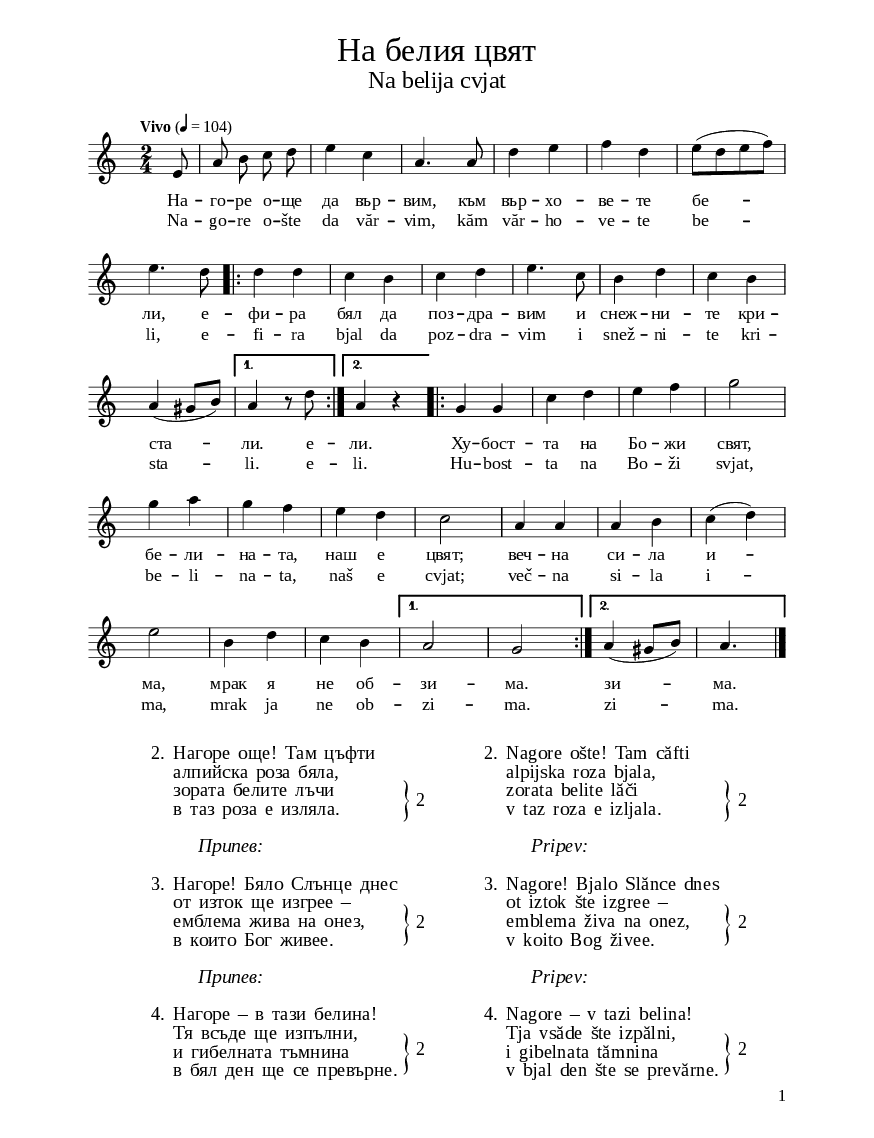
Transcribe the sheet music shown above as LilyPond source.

\version "2.24.2"

% include paper part and global functions
\include "include/globals.ily"

"rightBraces058" = \markup {
  \column {
    % repeat braces
    \translate #'(0 . -4.1 )
    \right-brace #20

    \translate #'(0 . -9.9 )
    \right-brace #20

    \translate #'(0 . -10.5 )
    \right-brace #20

  }
  \column {
    % repeat numbers
    \translate #'(0 . -4.5 )
    2
    \translate #'(0 . -11.8 )
    2

    \translate #'(0 . -12.2 )
    2

  }
}

"rightBraces059" = \markup {
  \column {
    % repeat braces
    \translate #'(0 . -8.3 )
    \right-brace #20


  }
  \column {
    % repeat numbers
    \translate #'(0 . -9.2 )
    2
  }
}

\bookpart {
  \label #'ref058
  \tocItem \markup "На белия цвят – Na belija cvjat"
  \include "include/bookpart-paper.ily"
  \score {
    \include "include/score-layout.ily"

    \new Voice \absolute {
      \clef treble
      \key a \minor
      \time 2/4
      \tempoFunc "Vivo" 4 "104"

      \autoBeamOff
      \partial 8

      e'8 | a'8  b'8 c''8 d''8 | e''4 c''4 | a'4. a'8 | d''4 e''4 | f''4 d''4 | e''8 ([ d''8 e''8 f''8 ]) | \break
      e''4. d''8 \repeat volta 2 {
        | d''4 d''4 |  c''4 b'4 |  c''4 d''4 |  e''4. c''8 |  b'4 d''4 | c''4 b'4 | \break
        a'4 ( gis'8 [b'8]) |
      } \alternative { { a'4 r8 d''8 } {  a'4 r4 } }
      \repeat volta 2 {
        | g'4 g'4 | c''4 d''4 | e''4 f''4 | g''2\break
        | g''4 a''4 |  g''4 f''4 |  e''4 d''4 |  c''2 | a'4 a'4 | a'4 b'4 | c''4 ( d''4 ) | \break
        e''2 | b'4 d''4| c''4 b'4 |
      } \alternative { { a'2 | g'2  }  {   a'4 (gis'8[b'8])  | a'4. \bar "|." \break } }
    }

    \addlyrics {
      На -- го -- ре о -- ще да вър -- вим, към вър -- хо -- ве -- те бе --
      ли, е -- фи -- ра бял да поз -- дра -- вим и снеж -- ни -- те кри --
      ста -- ли. е -- ли. Ху -- бост -- та на Бо -- жи свят,
      бе -- ли -- на -- та, наш е цвят;  веч -- на си -- ла и --
      ма, мрак я не об -- зи -- ма. зи -- ма.
    }

    \addlyrics {
      Na -- go -- re o -- šte da văr -- vim, kăm văr -- ho -- ve -- te be --
      li, e -- fi -- ra bjal da poz -- dra -- vim i snež -- ni -- te kri --
      sta -- li. e -- li. Hu -- bost -- ta na Bo -- ži svjat,
      be -- li -- na -- ta, naš e cvjat;  več -- na si -- la i --
      ma, mrak ja ne ob -- zi -- ma. zi -- ma.
    }
    \header {
      title = \titleFunc "На белия цвят" "Na belija cvjat"
    }

    \midi{}

  } % score


  \markup \fontsize #+1.7 {
    \hspace #6
    \override #'(baseline-skip . 1.8)
    \column {

      \line {   2. Нагоре още! Там цъфти }
      \line {   "   " алпийска роза бяла, }
      \line {   "   " зората белите лъчи }
      \line {   "   " в таз роза е изляла. }
      \line { " " }

      \line { "        " \italic {Припев: } }
      \line { " " }


      \line {  3. Нагоре! Бяло Слънце днес }

      \line {   "   "от изток ще изгрее  – }

      \line {   "   "емблема жива на онез,}

      \line {   "   "в които Бог живее.}
      \line { " " }

      \line { "        " \italic {Припев: } }
      \line { " " }
      \line {   4. Нагоре – в тази белина!}

      \line {   "   "Тя всъде ще изпълни,}

      \line {   "   "и гибелната тъмнина}

      \line {   "   "в бял ден ще се превърне.}


    }    \"rightBraces058"

    \hspace #5
    \override #'(baseline-skip . 1.8)
   \column {

      \line {   2. Nagore ošte! Tam căfti }
      \line {   "   " alpijska roza bjala, }
      \line {   "   " zorata belite lăči }
      \line {   "   " v taz roza e izljala. }
      \line { " " }

      \line { "        " \italic {Pripev: } }
      \line { " " }


      \line {  3. Nagore! Bjalo Slănce dnes }

      \line {   "   "ot iztok šte izgree  – }

      \line {   "   "emblema živa na onez,}

      \line {   "   "v koito Bog živee.}
      \line { " " }

      \line { "        " \italic {Pripev: } }
      \line { " " }
      \line {   4. Nagore – v tazi belina!}

      \line {   "   "Tja vsăde šte izpălni,}

      \line {   "   "i gibelnata tămnina}

      \line {   "   "v bjal den šte se prevărne.}


    }   \"rightBraces058" %column
  } % markup

  \pageBreak


  \markup \fontsize #+1.7 {
    \hspace #6
    \override #'(baseline-skip . 1.8)
    \column {




      \line { "        " \italic {Припев: } }
      \line { " " }


      \line {   5. Земята ще разхубавим,}

      \line {   "   "на Рай ще я направим;}

      \line {   "   "Небето ще развеселим}

      \line {   "   "и Бога ще прославим.}
      \line { " " }
      \line { "        " \italic {Припев: } }
    }      \"rightBraces059"

    \hspace #5
    \override #'(baseline-skip . 1.8)
    \column {




      \line { "        " \italic {Pripev: } }
      \line { " " }


      \line {   5. Zemjata šte razhubavim,}

      \line {   "   "na Raj šte ja napravim;}

      \line {   "   "Nebeto šte razveselim}

      \line {   "   "i Boga šte proslavim.}
      \line { " " }
      \line { "        " \italic {Pripev: } }
    }    \"rightBraces059"
  } % markup

  % include foreign translation(s) of the song
  \markup \empty-two
  \version "2.24.2"

\markup \fill-line { \fontsize #deTitleFontSize "An die weiße Farbe" }
\markup \null
\markup \null
\markup \fontsize #deCoupletFontSize {
  \hspace #15
  \override #`(baseline-skip . ,deCoupletBaselineSkip)

  \column {
    \line { 1. Hinauf, steigen wir immer weiter}

    \line { "   "zu den weißen Gipfeln,}

    \line { "   "grüßen wir den weißen Äther}

    \line { "   "und die Schneekristalle.}

    \line { " " }

    \line { "      " \italic { Refrain }:}
    \line { "      "Die Schönheit der göttlichen Welt,}

    \line { "      "das Weiße, unsere Farbe  –}

    \line { "      "hat ewige Kraft,}

    \line { "      "die Finsternis ergreift sie nicht.}
    \line { " " }
    \line { 2. Hinauf immer weiter! Dort blüht }

    \line { "   "die weiße Alpenrose,}

    \line { "   "die Morgenröte ergoss  }

    \line { "   "  die weiße Farbe in diese Rose. }

    \line { " " }

    \line { "      " \italic { Refrain } ... }

    \line { " " }

    \line { 3. Hinauf! Eine weiße Sonne wird heute}

    \line { "   " von Osten aufgehen  –}

    \line { "   " das lebendige Emblem für jene,}

    \line { "   " in denen Gott lebt.}

    \line { " " }

    \line { "      " \italic { Refrain } ... }

    \line { " " }

    \line { 4. Hinauf – in dieses Weiß!}

    \line { "   " Es wird alles ausfüllen}

    \line { "   " und die tödliche Dunkelheit}

    \line { "   " in weißen Tag verwandeln.}

    \line { " " }

    \line { "      " \italic { Refrain } ... }

    \line { " " }
    \line { 5. Wir werden die Erde verschönern,}

    \line { "   " wir werden sie zum Paradies machen;}

    \line { "   " wir werden den Himmel erfreuen}

    \line { "   " und Gott lobpreisen. }

    \line { " " }

    \line { "      " \italic { Refrain } ... }


  }

}


} % bookpart
